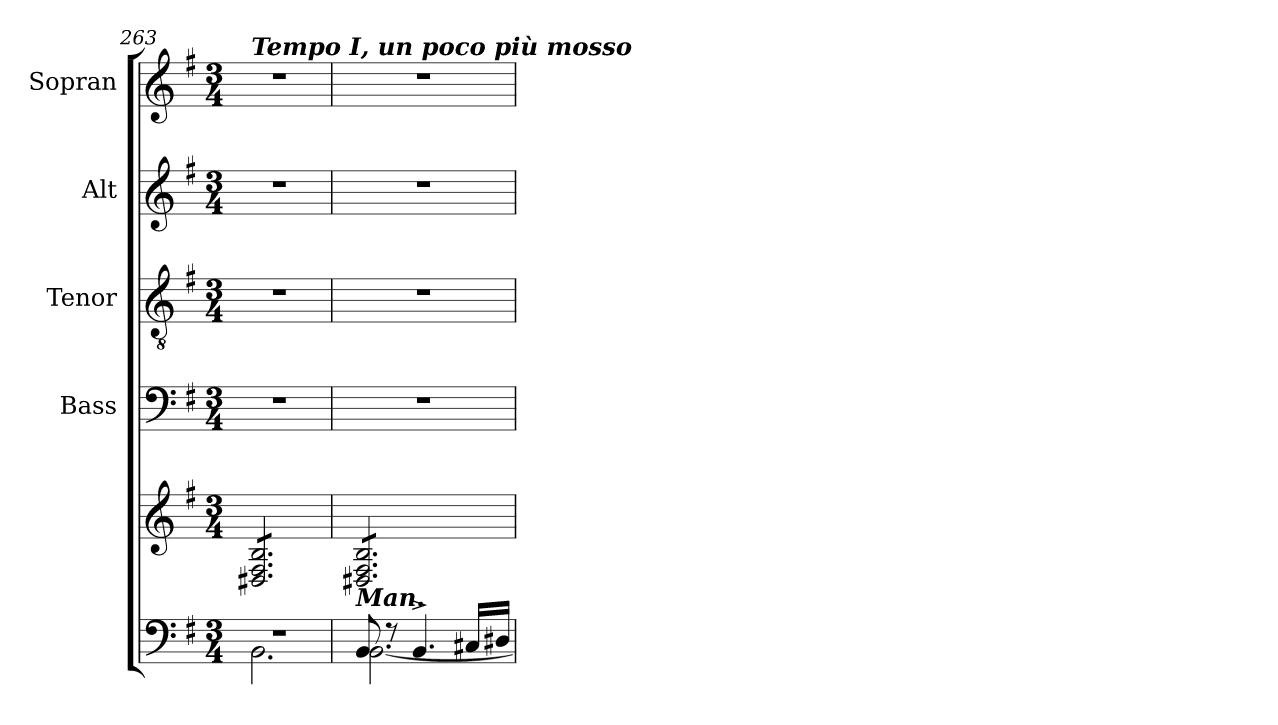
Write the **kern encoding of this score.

**kern	**kern	**kern	**kern	**kern	**kern
*part5	*part5	*part4	*part3	*part2	*part1
*staff6	*staff5	*staff4	*staff3	*staff2	*staff1
*	*	*I"Bass	*I"Tenor	*I"Alt	*I"Sopran
*	*	*I'B.	*I'T.	*I'A.	*I'S.
!!LO:LB:g=z
*clefF4	*clefG2	*clefF4	*clefGv2	*clefG2	*clefG2
*k[f#]	*k[f#]	*k[f#]	*k[f#]	*k[f#]	*k[f#]
*G:	*G:	*G:	*G:	*G:	*G:
*M3/4	*M3/4	*M3/4	*M3/4	*M3/4	*M3/4
=263	=263	=263	=263	=263	=263
!	!	!	!	!	!LO:TX:a:Bi:t=Tempo I, un poco più mosso
!LO:TX:b:Bi:t=Ped.	!	!	!	!	!
!LO:N:vis=1	!	!	!	!	!
*^	*	*	*	*	*
*	*	*tremolo	*	*	*	*
2.r	2.BB\	8D#X/ 8F#/ 8B/L	2.r	2.r	2.r	2.r
.	.	8D#X/ 8F#/ 8B/	.	.	.	.
.	.	8D#X/ 8F#/ 8B/	.	.	.	.
.	.	8D#X/ 8F#/ 8B/	.	.	.	.
.	.	8D#X/ 8F#/ 8B/	.	.	.	.
.	.	8D#X/ 8F#/ 8B/J	.	.	.	.
=264	=264	=264	=264	=264	=264	=264
!LO:TX:a:Bi:t=Man.	!	!	!	!	!	!
8BB/	[<2.BB\	8D#X/ 8F#/ 8B/L	2.r	2.r	2.r	2.r
8rF	.	8D#X/ 8F#/ 8B/	.	.	.	.
4.BB^>/	.	8D#X/ 8F#/ 8B/	.	.	.	.
.	.	8D#X/ 8F#/ 8B/	.	.	.	.
.	.	8D#X/ 8F#/ 8B/	.	.	.	.
16C#X/LL	.	8D#X/ 8F#/ 8B/J	.	.	.	.
*	*	*Xtremolo	*	*	*	*
16D#X/JJ	.	.	.	.	.	.
*v	*v	*	*	*	*	*
=	=	=	=	=	=
*-	*-	*-	*-	*-	*-
